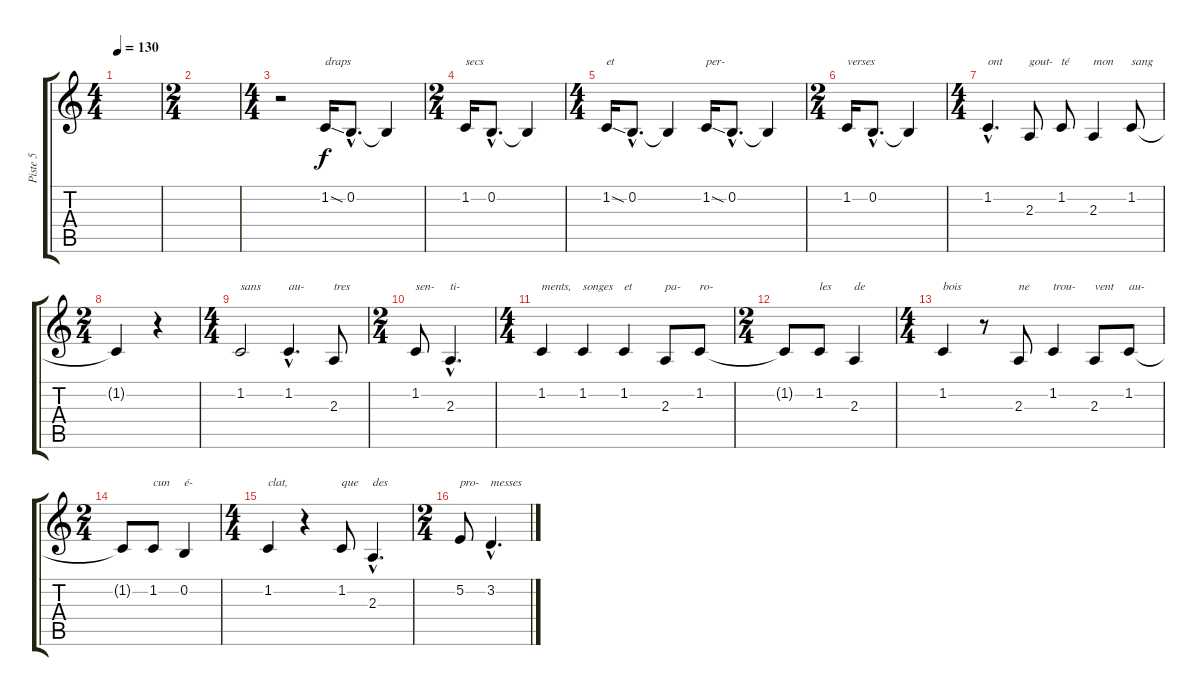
\track ("Piste 5" "Piste 5") {instrument choiraahs}
\staff {score tabs}
\tuning (E4 B3 G3 D3 A2 E2) {hide}
\ts (4 4)
\tempo 130
\clef g2
\ks c
|
\ts (2 4)
|
\ts (4 4)
r.2 1.2{sod}.16{txt "draps"} 0.2{hac}.8{d} 0.2{t}.4 |
\ts (2 4)
1.2.16{txt "secs"} 0.2{hac}.8{d} 0.2{t}.4 |
\ts (4 4)
1.2{sod}.16{txt "et"} 0.2{hac}.8{d} 0.2{t}.4 1.2{sod}.16{txt "per-"} 0.2{hac}.8{d} 0.2{t}.4 |
\ts (2 4)
1.2.16{txt "verses"} 0.2{hac}.8{d} 0.2{t}.4 |
\ts (4 4)
1.2{hac}.4{d txt "ont"} 2.3.8{txt "gout-"} 1.2.8{txt "té"} 2.3.4{txt "mon"} 1.2.8{txt "sang"} |
\ts (2 4)
1.2{t}.4 r.4 |
\ts (4 4)
1.2.2{txt "sans"} 1.2{hac}.4{d txt "au-"} 2.3.8{txt "tres"} |
\ts (2 4)
1.2.8{txt "sen-"} 2.3{hac}.4{d txt "ti-"} |
\ts (4 4)
1.2.4{txt "ments,"} 1.2.4{txt "songes"} 1.2.4{txt "et"} 2.3.8{txt "pa-"} 1.2.8{txt "ro-"} |
\ts (2 4)
1.2{t}.8 1.2.8{txt "les"} 2.3.4{txt "de"} |
\ts (4 4)
1.2.4{txt "bois"} r.8 2.3.8{txt "ne"} 1.2.4{txt "trou-"} 2.3.8{txt "vent"} 1.2.8{txt "au-"} |
\ts (2 4)
1.2{t}.8 1.2.8{txt "cun"} 0.2.4{txt "é-"} |
\ts (4 4)
1.2.4{txt "clat,"} r.4 1.2.8{txt "que"} 2.3{hac}.4{d txt "des"} |
\ts (2 4)
5.2.8{txt "pro-"} 3.2{hac}.4{d txt "messes"}
